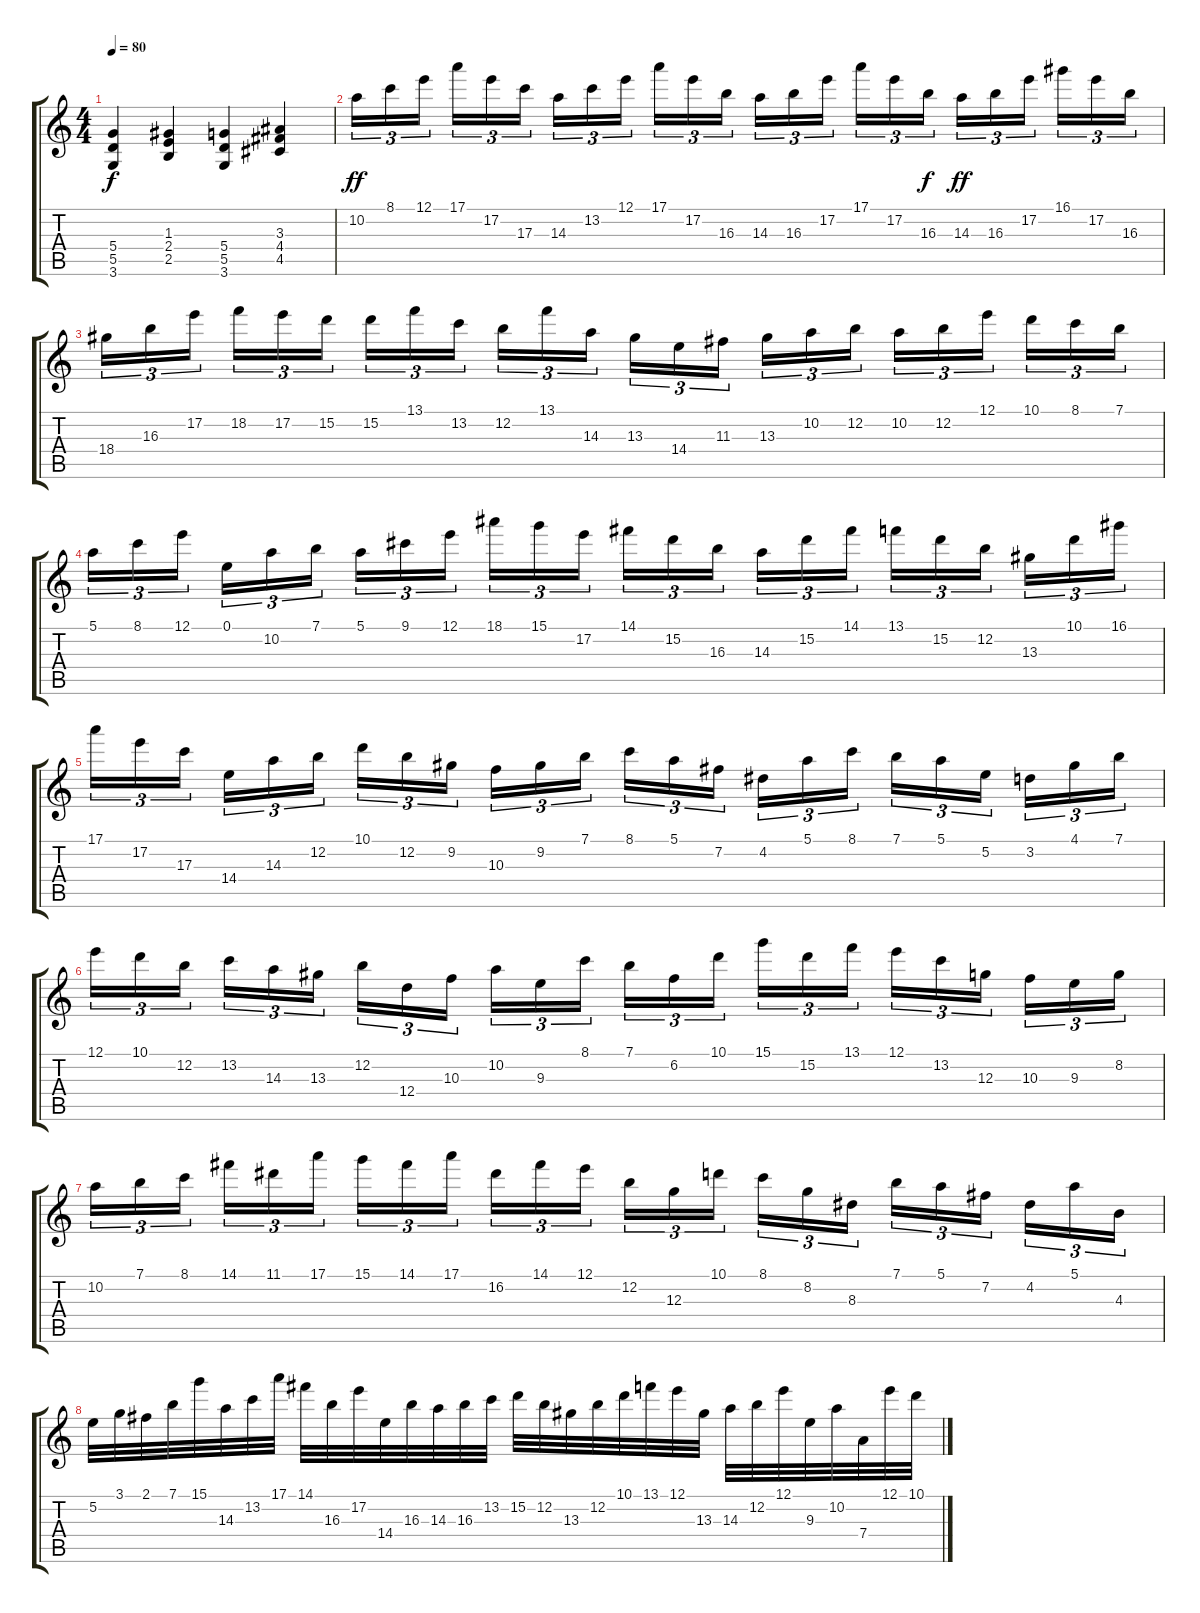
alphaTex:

\track "" {instrument distortionguitar}
\staff {score tabs}
\tuning (E4 B3 G3 D3 A2 E2) {hide}
\ts (4 4)
\tempo 80
\clef g2
\ks c
(5.4 5.5 3.6).4{dy f instrument distortionguitar} (1.3 2.4 2.5).4 (5.4 5.5 3.6).4 (3.3 4.4 4.5).4 |
10.2.16{tu (3 2) dy ff} 8.1.16{tu (3 2)} 12.1.16{tu (3 2)} 17.1.16{tu (3 2)} 17.2.16{tu (3 2)} 17.3.16{tu (3 2)} 14.3.16{tu (3 2)} 13.2.16{tu (3 2)} 12.1.16{tu (3 2)} 17.1.16{tu (3 2)} 17.2.16{tu (3 2)} 16.3.16{tu (3 2)} 14.3.16{tu (3 2)} 16.3.16{tu (3 2)} 17.2.16{tu (3 2)} 17.1.16{tu (3 2)} 17.2.16{tu (3 2)} 16.3.16{tu (3 2) dy f} 14.3.16{tu (3 2) dy ff} 16.3.16{tu (3 2)} 17.2.16{tu (3 2)} 16.1.16{tu (3 2)} 17.2.16{tu (3 2)} 16.3.16{tu (3 2)} |
18.4.16{tu (3 2)} 16.3.16{tu (3 2)} 17.2.16{tu (3 2)} 18.2.16{tu (3 2)} 17.2.16{tu (3 2)} 15.2.16{tu (3 2)} 15.2.16{tu (3 2)} 13.1.16{tu (3 2)} 13.2.16{tu (3 2)} 12.2.16{tu (3 2)} 13.1.16{tu (3 2)} 14.3.16{tu (3 2)} 13.3.16{tu (3 2)} 14.4.16{tu (3 2)} 11.3.16{tu (3 2)} 13.3.16{tu (3 2)} 10.2.16{tu (3 2)} 12.2.16{tu (3 2)} 10.2.16{tu (3 2)} 12.2.16{tu (3 2)} 12.1.16{tu (3 2)} 10.1.16{tu (3 2)} 8.1.16{tu (3 2)} 7.1.16{tu (3 2)} |
5.1.16{tu (3 2)} 8.1.16{tu (3 2)} 12.1.16{tu (3 2)} 0.1.16{tu (3 2)} 10.2.16{tu (3 2)} 7.1.16{tu (3 2)} 5.1.16{tu (3 2)} 9.1.16{tu (3 2)} 12.1.16{tu (3 2)} 18.1.16{tu (3 2)} 15.1.16{tu (3 2)} 17.2.16{tu (3 2)} 14.1.16{tu (3 2)} 15.2.16{tu (3 2)} 16.3.16{tu (3 2)} 14.3.16{tu (3 2)} 15.2.16{tu (3 2)} 14.1.16{tu (3 2)} 13.1.16{tu (3 2)} 15.2.16{tu (3 2)} 12.2.16{tu (3 2)} 13.3.16{tu (3 2)} 10.1.16{tu (3 2)} 16.1.16{tu (3 2)} |
17.1.16{tu (3 2)} 17.2.16{tu (3 2)} 17.3.16{tu (3 2)} 14.4.16{tu (3 2)} 14.3.16{tu (3 2)} 12.2.16{tu (3 2)} 10.1.16{tu (3 2)} 12.2.16{tu (3 2)} 9.2.16{tu (3 2)} 10.3.16{tu (3 2)} 9.2.16{tu (3 2)} 7.1.16{tu (3 2)} 8.1.16{tu (3 2)} 5.1.16{tu (3 2)} 7.2.16{tu (3 2)} 4.2.16{tu (3 2)} 5.1.16{tu (3 2)} 8.1.16{tu (3 2)} 7.1.16{tu (3 2)} 5.1.16{tu (3 2)} 5.2.16{tu (3 2)} 3.2.16{tu (3 2)} 4.1.16{tu (3 2)} 7.1.16{tu (3 2)} |
12.1.16{tu (3 2)} 10.1.16{tu (3 2)} 12.2.16{tu (3 2)} 13.2.16{tu (3 2)} 14.3.16{tu (3 2)} 13.3.16{tu (3 2)} 12.2.16{tu (3 2)} 12.4.16{tu (3 2)} 10.3.16{tu (3 2)} 10.2.16{tu (3 2)} 9.3.16{tu (3 2)} 8.1.16{tu (3 2)} 7.1.16{tu (3 2)} 6.2.16{tu (3 2)} 10.1.16{tu (3 2)} 15.1.16{tu (3 2)} 15.2.16{tu (3 2)} 13.1.16{tu (3 2)} 12.1.16{tu (3 2)} 13.2.16{tu (3 2)} 12.3.16{tu (3 2)} 10.3.16{tu (3 2)} 9.3.16{tu (3 2)} 8.2.16{tu (3 2)} |
10.2.16{tu (3 2)} 7.1.16{tu (3 2)} 8.1.16{tu (3 2)} 14.1.16{tu (3 2)} 11.1.16{tu (3 2)} 17.1.16{tu (3 2)} 15.1.16{tu (3 2)} 14.1.16{tu (3 2)} 17.1.16{tu (3 2)} 16.2.16{tu (3 2)} 14.1.16{tu (3 2)} 12.1.16{tu (3 2)} 12.2.16{tu (3 2)} 12.3.16{tu (3 2)} 10.1.16{tu (3 2)} 8.1.16{tu (3 2)} 8.2.16{tu (3 2)} 8.3.16{tu (3 2)} 7.1.16{tu (3 2)} 5.1.16{tu (3 2)} 7.2.16{tu (3 2)} 4.2.16{tu (3 2)} 5.1.16{tu (3 2)} 4.3.16{tu (3 2)} |
5.2.32 3.1.32 2.1.32 7.1.32 15.1.32 14.3.32 13.2.32 17.1.32 14.1.32 16.3.32 17.2.32 14.4.32 16.3.32 14.3.32 16.3.32 13.2.32 15.2.32 12.2.32 13.3.32 12.2.32 10.1.32 13.1.32 12.1.32 13.3.32 14.3.32 12.2.32 12.1.32 9.3.32 10.2.32 7.4.32 12.1.32 10.1.32
